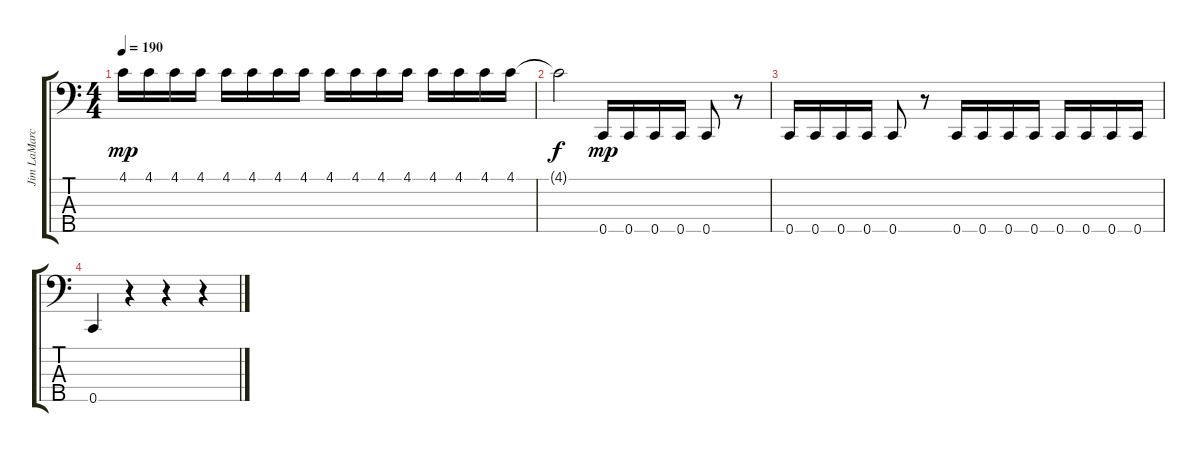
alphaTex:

\track ("Jim LaMarca" "Jim LaMarc") {instrument electricbassfinger}
\staff {score tabs}
\tuning (Ab2 Eb2 Bb1 F1 C1) {hide}
\ts (4 4)
\tempo 190
\clef f4
\ks c
4.1.16{dy mp} 4.1.16 4.1.16 4.1.16 4.1.16 4.1.16 4.1.16 4.1.16 4.1.16 4.1.16 4.1.16 4.1.16 4.1.16 4.1.16 4.1.16 4.1.16 |
4.1{t}.2{dy f} 0.5.16{dy mp} 0.5.16 0.5.16 0.5.16 0.5.8 r.8 |
0.5.16 0.5.16 0.5.16 0.5.16 0.5.8 r.8 0.5.16 0.5.16 0.5.16 0.5.16 0.5.16 0.5.16 0.5.16 0.5.16 |
0.5.4 r.4 r.4 r.4
